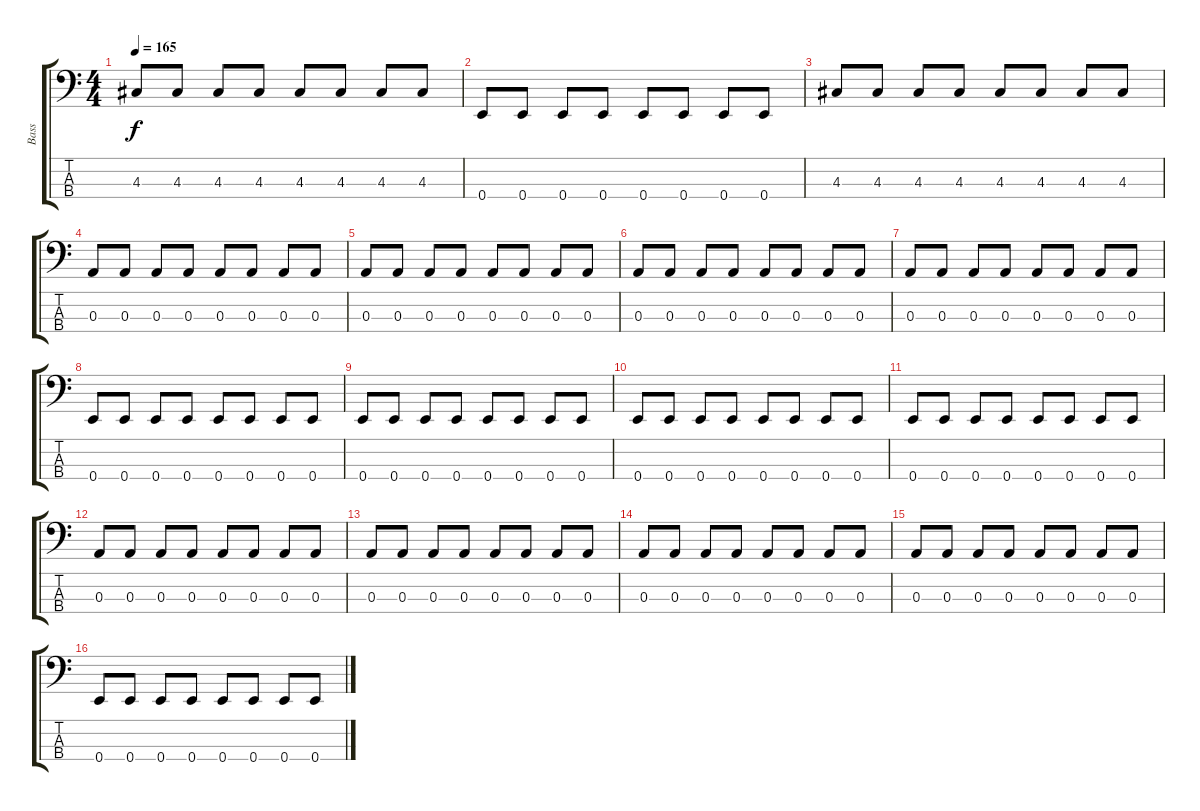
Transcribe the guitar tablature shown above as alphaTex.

\track ("Bass" "Bass") {instrument electricbassfinger}
\staff {score tabs}
\tuning (G2 D2 A1 E1) {hide}
\ts (4 4)
\tempo 165
\clef f4
\ks c
4.3.8{dy f} 4.3.8 4.3.8 4.3.8 4.3.8 4.3.8 4.3.8 4.3.8 |
0.4.8 0.4.8 0.4.8 0.4.8 0.4.8 0.4.8 0.4.8 0.4.8 |
4.3.8 4.3.8 4.3.8 4.3.8 4.3.8 4.3.8 4.3.8 4.3.8 |
0.3.8 0.3.8 0.3.8 0.3.8 0.3.8 0.3.8 0.3.8 0.3.8 |
0.3.8 0.3.8 0.3.8 0.3.8 0.3.8 0.3.8 0.3.8 0.3.8 |
0.3.8 0.3.8 0.3.8 0.3.8 0.3.8 0.3.8 0.3.8 0.3.8 |
0.3.8 0.3.8 0.3.8 0.3.8 0.3.8 0.3.8 0.3.8 0.3.8 |
0.4.8 0.4.8 0.4.8 0.4.8 0.4.8 0.4.8 0.4.8 0.4.8 |
0.4.8 0.4.8 0.4.8 0.4.8 0.4.8 0.4.8 0.4.8 0.4.8 |
0.4.8 0.4.8 0.4.8 0.4.8 0.4.8 0.4.8 0.4.8 0.4.8 |
0.4.8 0.4.8 0.4.8 0.4.8 0.4.8 0.4.8 0.4.8 0.4.8 |
0.3.8 0.3.8 0.3.8 0.3.8 0.3.8 0.3.8 0.3.8 0.3.8 |
0.3.8 0.3.8 0.3.8 0.3.8 0.3.8 0.3.8 0.3.8 0.3.8 |
0.3.8 0.3.8 0.3.8 0.3.8 0.3.8 0.3.8 0.3.8 0.3.8 |
0.3.8 0.3.8 0.3.8 0.3.8 0.3.8 0.3.8 0.3.8 0.3.8 |
0.4.8 0.4.8 0.4.8 0.4.8 0.4.8 0.4.8 0.4.8 0.4.8
